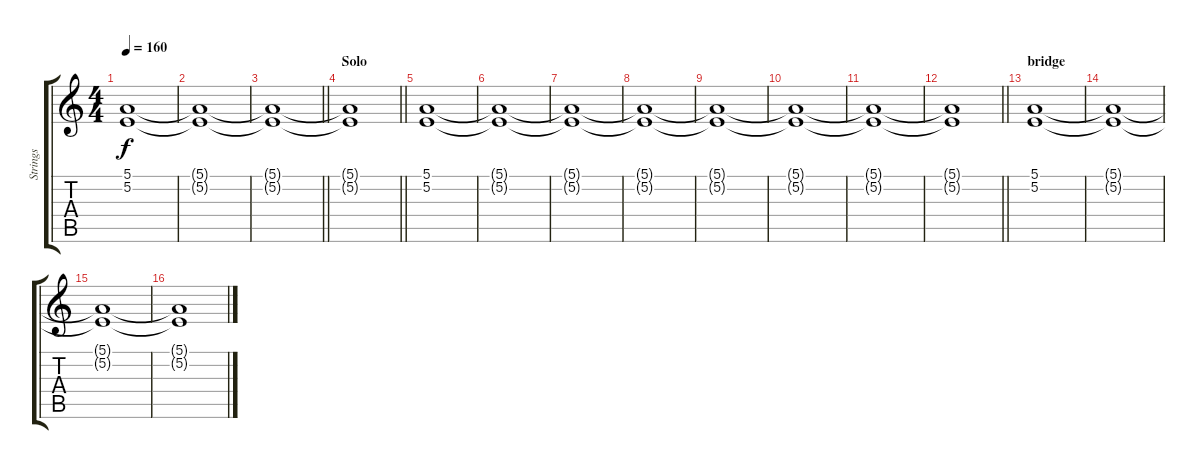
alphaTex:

\track ("Strings" "Strings") {instrument stringensemble2}
\staff {score tabs}
\tuning (E4 B3 G3 D3 A2 E2) {hide}
\ts (4 4)
\tempo 160
\clef g2
\ks c
(5.1{t} 5.2{t}).1{dy f} |
(5.1{t} 5.2{t}).1 |
\barLineRight lightlight
(5.1{t} 5.2{t}).1 |
\section ("" "Solo")
\barLineRight lightlight
(5.1{t} 5.2{t}).1 |
(5.1 5.2).1 |
(5.1{t} 5.2{t}).1 |
(5.1{t} 5.2{t}).1 |
(5.1{t} 5.2{t}).1 |
(5.1{t} 5.2{t}).1 |
(5.1{t} 5.2{t}).1 |
(5.1{t} 5.2{t}).1 |
\barLineRight lightlight
(5.1{t} 5.2{t}).1 |
\section ("" "bridge")
(5.1 5.2).1 |
(5.1{t} 5.2{t}).1 |
(5.1{t} 5.2{t}).1 |
(5.1{t} 5.2{t}).1
